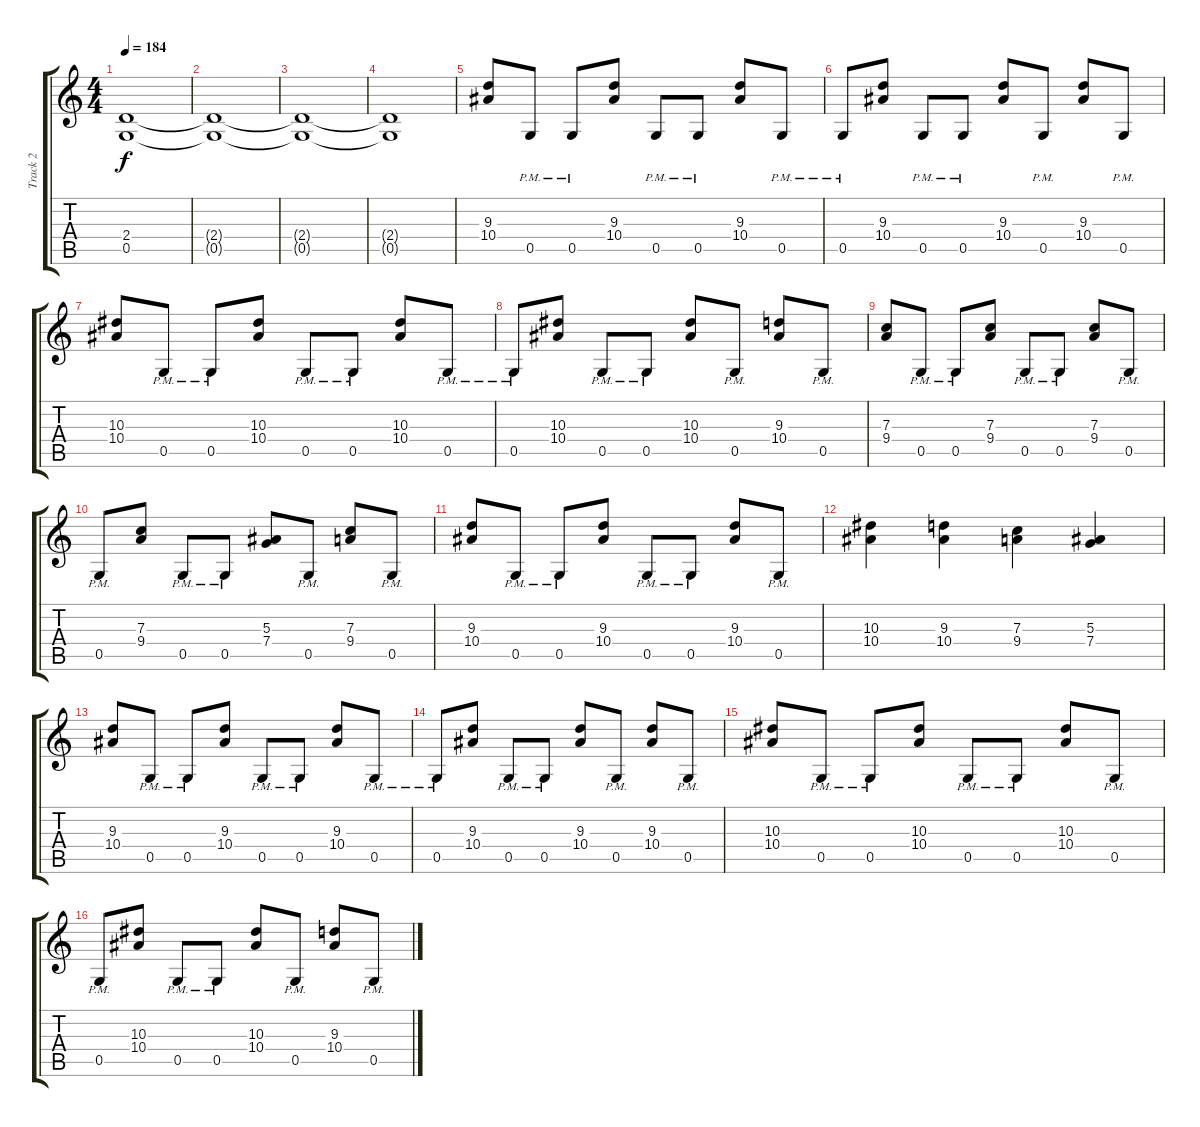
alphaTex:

\track ("Track 2" "Track 2") {instrument distortionguitar}
\staff {score tabs}
\tuning (D4 A3 F3 C3 G2 D2) {hide}
\ts (4 4)
\tempo 184
\clef g2
\ks c
(2.4{t} 0.5{t}).1{dy f} |
(2.4{t} 0.5{t}).1 |
(2.4{t} 0.5{t}).1 |
(2.4{t} 0.5{t}).1 |
(9.3 10.4).8 0.5{pm}.8 0.5{pm}.8 (9.3 10.4).8 0.5{pm}.8 0.5{pm}.8 (9.3 10.4).8 0.5{pm}.8 |
0.5{pm}.8 (9.3 10.4).8 0.5{pm}.8 0.5{pm}.8 (9.3 10.4).8 0.5{pm}.8 (9.3 10.4).8 0.5{pm}.8 |
(10.3 10.4).8 0.5{pm}.8 0.5{pm}.8 (10.3 10.4).8 0.5{pm}.8 0.5{pm}.8 (10.3 10.4).8 0.5{pm}.8 |
0.5{pm}.8 (10.3 10.4).8 0.5{pm}.8 0.5{pm}.8 (10.3 10.4).8 0.5{pm}.8 (9.3 10.4).8 0.5{pm}.8 |
(7.3 9.4).8 0.5{pm}.8 0.5{pm}.8 (7.3 9.4).8 0.5{pm}.8 0.5{pm}.8 (7.3 9.4).8 0.5{pm}.8 |
0.5{pm}.8 (7.3 9.4).8 0.5{pm}.8 0.5{pm}.8 (5.3 7.4).8 0.5{pm}.8 (7.3 9.4).8 0.5{pm}.8 |
(9.3 10.4).8 0.5{pm}.8 0.5{pm}.8 (9.3 10.4).8 0.5{pm}.8 0.5{pm}.8 (9.3 10.4).8 0.5{pm}.8 |
(10.3 10.4).4 (9.3 10.4).4 (7.3 9.4).4 (5.3 7.4).4 |
(9.3 10.4).8 0.5{pm}.8 0.5{pm}.8 (9.3 10.4).8 0.5{pm}.8 0.5{pm}.8 (9.3 10.4).8 0.5{pm}.8 |
0.5{pm}.8 (9.3 10.4).8 0.5{pm}.8 0.5{pm}.8 (9.3 10.4).8 0.5{pm}.8 (9.3 10.4).8 0.5{pm}.8 |
(10.3 10.4).8 0.5{pm}.8 0.5{pm}.8 (10.3 10.4).8 0.5{pm}.8 0.5{pm}.8 (10.3 10.4).8 0.5{pm}.8 |
0.5{pm}.8 (10.3 10.4).8 0.5{pm}.8 0.5{pm}.8 (10.3 10.4).8 0.5{pm}.8 (9.3 10.4).8 0.5{pm}.8
